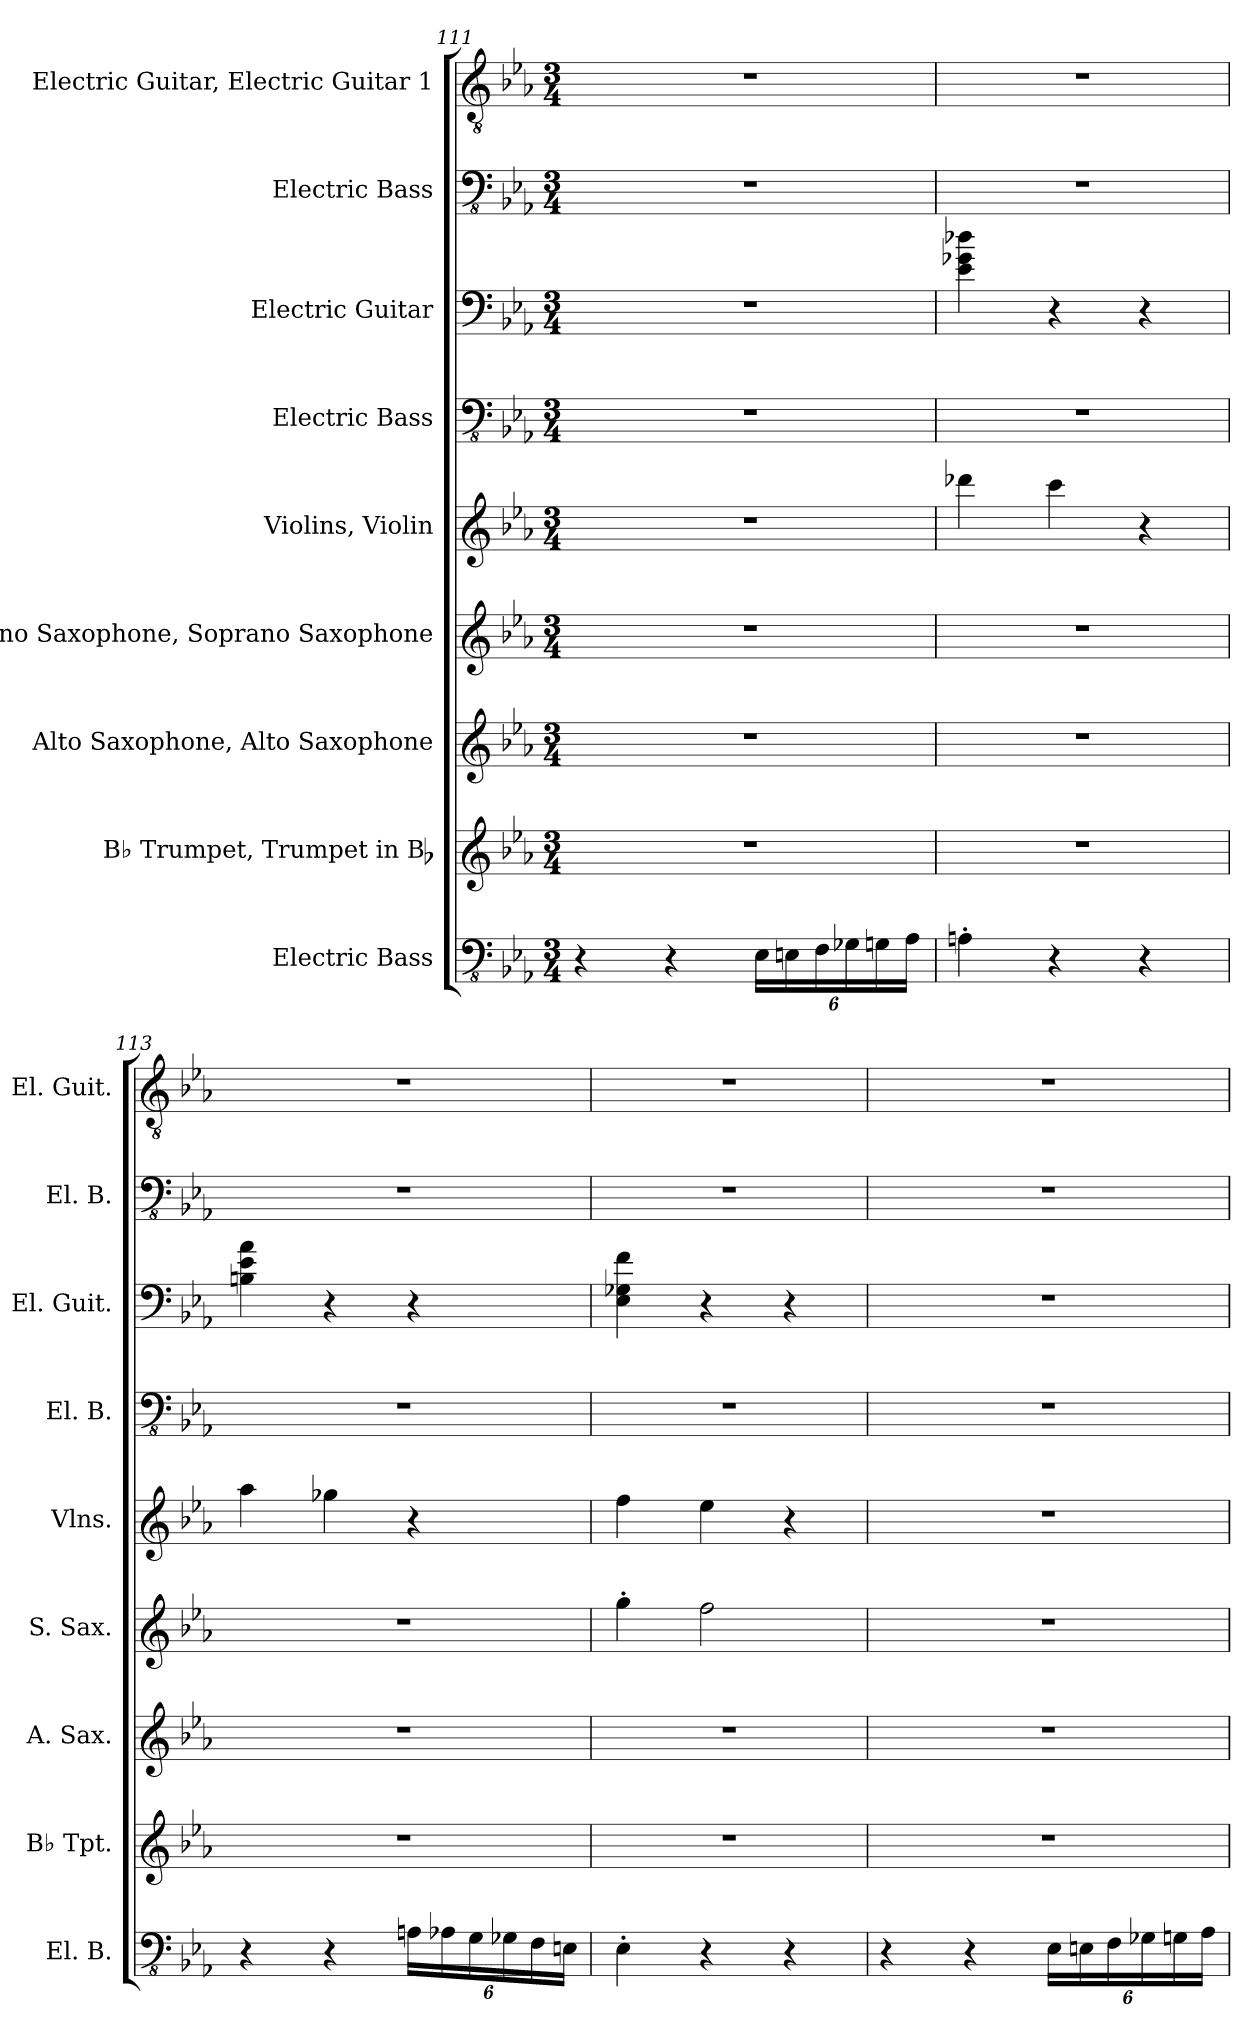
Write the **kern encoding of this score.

**kern	**kern	**kern	**kern	**kern	**kern	**kern	**kern	**kern
*part9	*part8	*part7	*part6	*part5	*part4	*part3	*part2	*part1
*staff9	*staff8	*staff7	*staff6	*staff5	*staff4	*staff3	*staff2	*staff1
*I"Electric Bass	*I"B♭ Trumpet, Trumpet in Bb	*I"Alto Saxophone, Alto Saxophone	*I"Soprano Saxophone, Soprano Saxophone	*I"Violins, Violin	*I"Electric Bass	*I"Electric Guitar	*I"Electric Bass	*I"Electric Guitar, Electric Guitar 1
*I'El. B.	*I'B♭ Tpt.	*I'A. Sax.	*I'S. Sax.	*I'Vlns.	*I'El. B.	*I'El. Guit.	*I'El. B.	*I'El. Guit.
!!LO:PB:g=z
*clefFv4	*clefG2	*clefG2	*clefG2	*clefG2	*clefFv4	*clefF4	*clefFv4	*clefGv2
*	*ITrd1c2	*ITrd5c9	*ITrd1c2	*	*	*	*	*
*k[b-e-a-]	*k[b-e-a-d-g-]	*k[b-e-a-d-g-c-]	*k[b-e-a-d-g-]	*k[b-e-a-]	*k[b-e-a-]	*k[b-e-a-]	*k[b-e-a-]	*k[b-e-a-]
*M3/4	*M3/4	*M3/4	*M3/4	*M3/4	*M3/4	*M3/4	*M3/4	*M3/4
=111	=111	=111	=111	=111	=111	=111	=111	=111
4r	2.r	2.r	2.r	2.r	2.r	2.r	2.r	2.r
4r	.	.	.	.	.	.	.	.
*Xbrackettup	*	*	*	*	*	*	*	*
24EE-\LL	.	.	.	.	.	.	.	.
24EEn\	.	.	.	.	.	.	.	.
24FF\	.	.	.	.	.	.	.	.
24GG-X\	.	.	.	.	.	.	.	.
24GGn\	.	.	.	.	.	.	.	.
24AA-\JJ	.	.	.	.	.	.	.	.
=112	=112	=112	=112	=112	=112	=112	=112	=112
4AAn'\	2.r	2.r	2.r	4ddd-X\	2.r	4e-\ 4g-X\ 4dd-X\	2.r	2.r
4r	.	.	.	4ccc\	.	4r	.	.
4r	.	.	.	4r	.	4r	.	.
=113	=113	=113	=113	=113	=113	=113	=113	=113
4r	2.r	2.r	2.r	4aa-\	2.r	4Bn\ 4e-\ 4a-\	2.r	2.r
4r	.	.	.	4gg-X\	.	4r	.	.
24AAn\LL	.	.	.	4r	.	4r	.	.
24AA-X\	.	.	.	.	.	.	.	.
24GG\	.	.	.	.	.	.	.	.
24GG-X\	.	.	.	.	.	.	.	.
24FF\	.	.	.	.	.	.	.	.
24EEn\JJ	.	.	.	.	.	.	.	.
=114	=114	=114	=114	=114	=114	=114	=114	=114
4EE-'\	2.r	2.r	4ff'\	4ff\	2.r	4E-\ 4G-X\ 4f\	2.r	2.r
4r	.	.	2ee-\	4ee-\	.	4r	.	.
4r	.	.	.	4r	.	4r	.	.
=115	=115	=115	=115	=115	=115	=115	=115	=115
4r	2.r	2.r	2.r	2.r	2.r	2.r	2.r	2.r
4r	.	.	.	.	.	.	.	.
24EE-\LL	.	.	.	.	.	.	.	.
24EEn\	.	.	.	.	.	.	.	.
24FF\	.	.	.	.	.	.	.	.
24GG-X\	.	.	.	.	.	.	.	.
24GGn\	.	.	.	.	.	.	.	.
24AA-\JJ	.	.	.	.	.	.	.	.
=	=	=	=	=	=	=	=	=
*-	*-	*-	*-	*-	*-	*-	*-	*-
